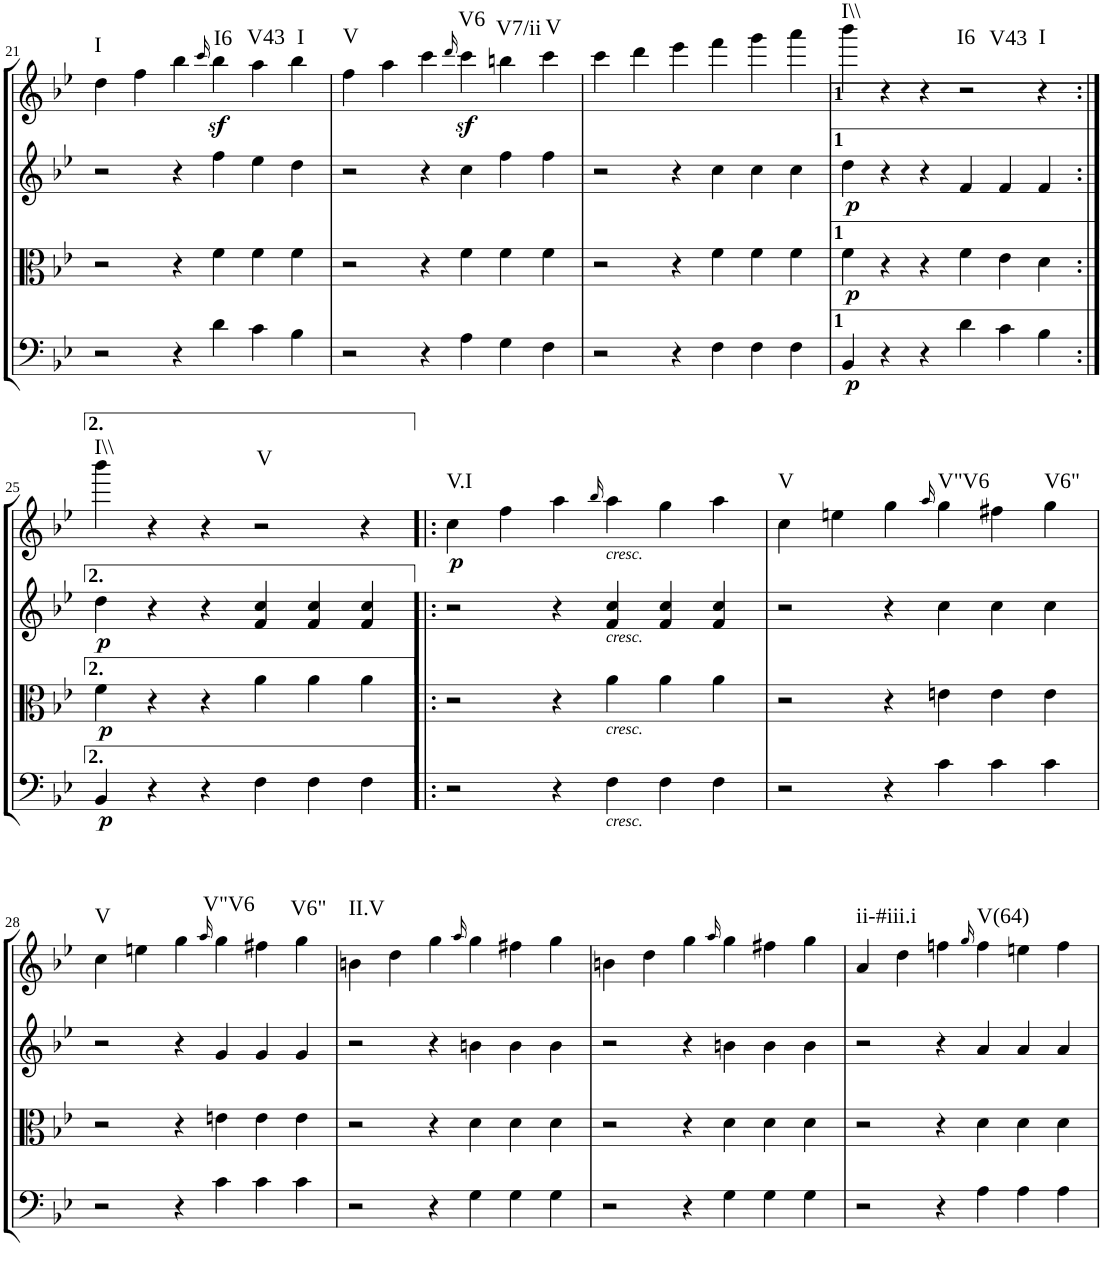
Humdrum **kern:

**kern	**dynam	**kern	**dynam	**kern	**dynam	**kern	**dynam	**harte
*part4	*part4	*part3	*part3	*part2	*part2	*part1	*part1	*part1
*staff4	*staff4	*staff3	*staff3	*staff2	*staff2	*staff1	*staff1	*
*I"Cello	*	*I"Viola	*	*I"2nd Violin	*	*I"1st Violin	*	*
*	*	*I'Vla	*	*I'Vln	*	*I'Vln	*	*
!!LO:PB:g=z
*clefF4	*	*clefC3	*	*clefG2	*	*clefG2	*	*
*k[b-e-]	*	*k[b-e-]	*	*k[b-e-]	*	*k[b-e-]	*	*
*g:	*	*g:	*	*g:	*	*g:	*	*
*M6/4	*	*M6/4	*	*M6/4	*	*M6/4	*	*
=21	=21	=21	=21	=21	=21	=21	=21	=21
!	!	!	!	!	!	!	!	!LO:H:kt=I
2r	.	2r	.	2r	.	4dd\	.	N
.	.	.	.	.	.	4ff\	.	.
4r	.	4r	.	4r	.	4bb-\	.	.
.	.	.	.	.	.	16qccc/	.	.
!	!	!	!	!	!	!	!LO:DY:b	!LO:H:kt=I6
4d\	.	4f\	.	4ff\	.	4bb-\	sf	N
!	!	!	!	!	!	!	!	!LO:H:kt=V43
4c\	.	4f\	.	4ee-\	.	4aa\	.	N
!	!	!	!	!	!	!	!	!LO:H:kt=I
4B-\	.	4f\	.	4dd\	.	4bb-\	.	N
=22	=22	=22	=22	=22	=22	=22	=22	=22
!	!	!	!	!	!	!	!	!LO:H:kt=V
2r	.	2r	.	2r	.	4ff\	.	N
.	.	.	.	.	.	4aa\	.	.
4r	.	4r	.	4r	.	4ccc\	.	.
.	.	.	.	.	.	16qddd/	.	.
!	!	!	!	!	!	!	!LO:DY:b	!LO:H:kt=V6
4A\	.	4f\	.	4cc\	.	4ccc\	sf	N
!	!	!	!	!	!	!	!	!LO:H:kt=V7/ii
4G\	.	4f\	.	4ff\	.	4bbn\	.	N
!	!	!	!	!	!	!	!	!LO:H:kt=V
4F\	.	4f\	.	4ff\	.	4ccc\	.	N
=23	=23	=23	=23	=23	=23	=23	=23	=23
2r	.	2r	.	2r	.	4ccc\	.	.
.	.	.	.	.	.	4ddd\	.	.
4r	.	4r	.	4r	.	4eee-\	.	.
4F\	.	4f\	.	4cc\	.	4fff\	.	.
4F\	.	4f\	.	4cc\	.	4ggg\	.	.
4F\	.	4f\	.	4cc\	.	4aaa\	.	.
=24	=24	=24	=24	=24	=24	=24	=24	=24
!	!LO:DY:b	!	!LO:DY:b	!	!LO:DY:b	!	!	!LO:H:kt=I\\
4BB-/	p	4f\	p	4dd\	p	4bbb-\	.	N
4r	.	4r	.	4r	.	4r	.	.
4r	.	4r	.	4r	.	4r	.	.
!	!	!	!	!	!	!	!	!LO:H:n=1:kt=I6
!	!	!	!	!	!	!	!	!LO:H:n=2:kt=V43
4d\	.	4f\	.	4f/	.	2r	.	N N
4c\	.	4e-\	.	4f/	.	.	.	.
!	!	!	!	!	!	!	!	!LO:H:kt=I
4B-\	.	4d\	.	4f/	.	4r	.	N
!!LO:LB:g=z
=25:|!	=25:|!	=25:|!	=25:|!	=25:|!	=25:|!	=25:|!	=25:|!	=25:|!
!	!LO:DY:b	!	!LO:DY:b	!	!LO:DY:b	!	!	!LO:H:kt=I\\
4BB-/	p	4f\	p	4dd\	p	4bbb-\	.	N
4r	.	4r	.	4r	.	4r	.	.
4r	.	4r	.	4r	.	4r	.	.
!	!	!	!	!	!	!	!	!LO:H:kt=V
4F\	.	4a\	.	4f/ 4cc/	.	2r	.	N
4F\	.	4a\	.	4f/ 4cc/	.	.	.	.
4F\	.	4a\	.	4f/ 4cc/	.	4r	.	.
=26!|:	=26!|:	=26!|:	=26!|:	=26!|:	=26!|:	=26!|:	=26!|:	=26!|:
!	!	!	!	!	!	!	!LO:DY:b	!LO:H:kt=V.I
2r	.	2r	.	2r	.	4cc\	p	N
.	.	.	.	.	.	4ff\	.	.
4r	.	4r	.	4r	.	4aa\	.	.
.	.	.	.	.	.	16qbb-/	.	.
!	!	!	!	!	!	!LO:TX:b:i:t=cresc.	!	!
!	!	!	!	!LO:TX:b:i:t=cresc.	!	!	!	!
!	!	!LO:TX:b:i:t=cresc.	!	!	!	!	!	!
!LO:TX:b:i:t=cresc.	!	!	!	!	!	!	!	!
4F\	.	4a\	.	4f/ 4cc/	.	4aa\	.	.
4F\	.	4a\	.	4f/ 4cc/	.	4gg\	.	.
4F\	.	4a\	.	4f/ 4cc/	.	4aa\	.	.
=27	=27	=27	=27	=27	=27	=27	=27	=27
!	!	!	!	!	!	!	!	!LO:H:kt=V
2r	.	2r	.	2r	.	4cc\	.	N
.	.	.	.	.	.	4een\	.	.
4r	.	4r	.	4r	.	4gg\	.	.
.	.	.	.	.	.	16qaa/	.	.
!	!	!	!	!	!	!	!	!LO:H:kt=V"V6
4c\	.	4en\	.	4cc\	.	4gg\	.	N
4c\	.	4e\	.	4cc\	.	4ff#X\	.	.
!	!	!	!	!	!	!	!	!LO:H:kt=V6"
4c\	.	4e\	.	4cc\	.	4gg\	.	N
!!LO:LB:g=z
=28	=28	=28	=28	=28	=28	=28	=28	=28
!	!	!	!	!	!	!	!	!LO:H:kt=V
2r	.	2r	.	2r	.	4cc\	.	N
.	.	.	.	.	.	4een\	.	.
4r	.	4r	.	4r	.	4gg\	.	.
.	.	.	.	.	.	16qaa/	.	.
!	!	!	!	!	!	!	!	!LO:H:kt=V"V6
4c\	.	4en\	.	4g/	.	4gg\	.	N
4c\	.	4e\	.	4g/	.	4ff#X\	.	.
!	!	!	!	!	!	!	!	!LO:H:kt=V6"
4c\	.	4e\	.	4g/	.	4gg\	.	N
=29	=29	=29	=29	=29	=29	=29	=29	=29
!	!	!	!	!	!	!	!	!LO:H:kt=II.V
2r	.	2r	.	2r	.	4bn\	.	N
.	.	.	.	.	.	4dd\	.	.
4r	.	4r	.	4r	.	4gg\	.	.
.	.	.	.	.	.	16qaa/	.	.
4G\	.	4d\	.	4bn\	.	4gg\	.	.
4G\	.	4d\	.	4b\	.	4ff#X\	.	.
4G\	.	4d\	.	4b\	.	4gg\	.	.
=30	=30	=30	=30	=30	=30	=30	=30	=30
2r	.	2r	.	2r	.	4bn\	.	.
.	.	.	.	.	.	4dd\	.	.
4r	.	4r	.	4r	.	4gg\	.	.
.	.	.	.	.	.	16qaa/	.	.
4G\	.	4d\	.	4bn\	.	4gg\	.	.
4G\	.	4d\	.	4b\	.	4ff#X\	.	.
4G\	.	4d\	.	4b\	.	4gg\	.	.
=31	=31	=31	=31	=31	=31	=31	=31	=31
!	!	!	!	!	!	!	!	!LO:H:kt=ii-#iii.i
2r	.	2r	.	2r	.	4a/	.	N
.	.	.	.	.	.	4dd\	.	.
4r	.	4r	.	4r	.	4ffn\	.	.
.	.	.	.	.	.	16qgg/	.	.
!	!	!	!	!	!	!	!	!LO:H:kt=V(64)
4A\	.	4d\	.	4a/	.	4ff\	.	N
4A\	.	4d\	.	4a/	.	4een\	.	.
4A\	.	4d\	.	4a/	.	4ff\	.	.
=	=	=	=	=	=	=	=	=
*-	*-	*-	*-	*-	*-	*-	*-	*-
